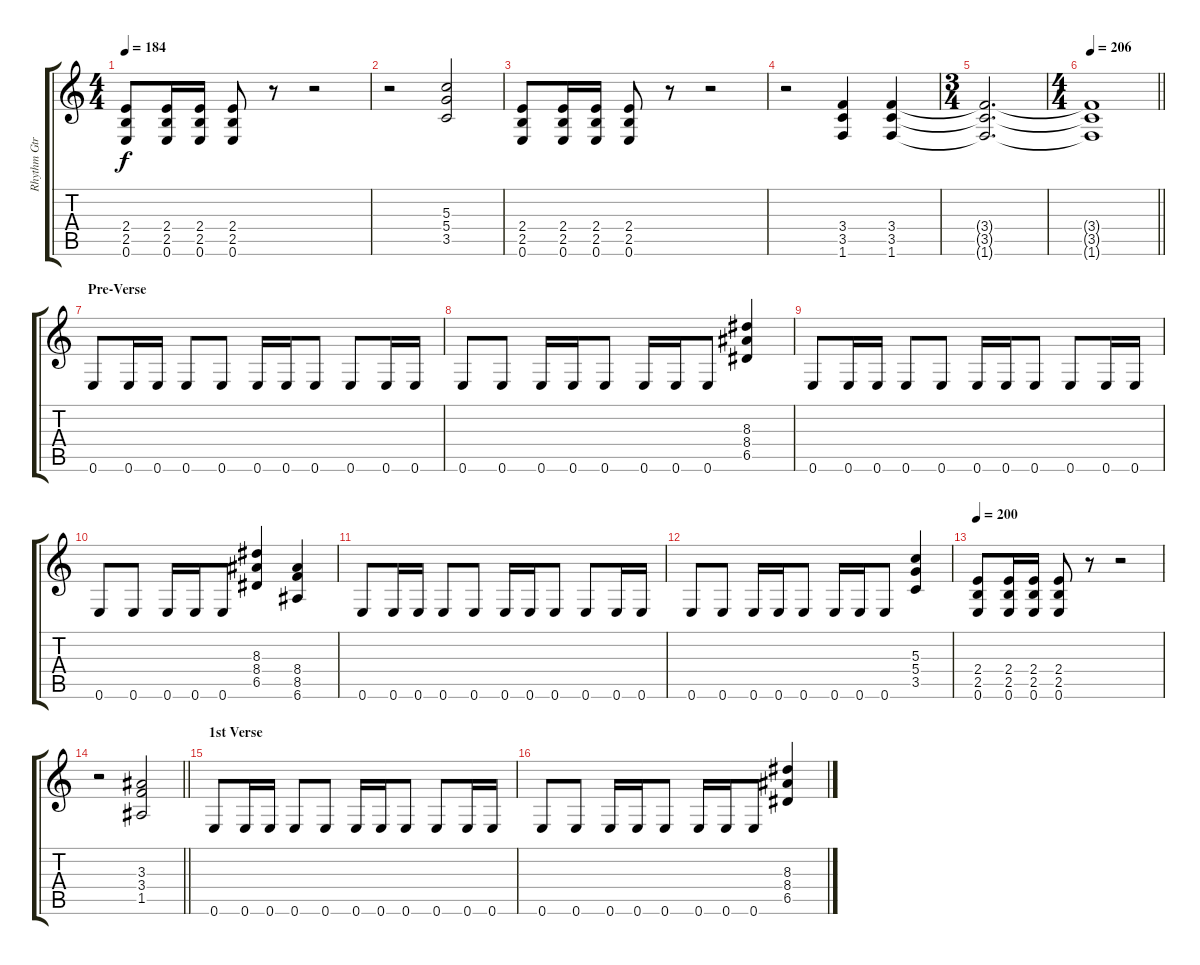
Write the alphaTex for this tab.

\track ("Rhythm Gtr. I" "Rhythm Gtr") {instrument overdrivenguitar}
\staff {score tabs}
\tuning (E4 B3 G3 D3 A2 E2) {hide}
\ts (4 4)
\tempo 184
\clef g2
\ks c
(2.4 2.5 0.6).8{dy f} (2.4 2.5 0.6).16 (2.4 2.5 0.6).16 (2.4 2.5 0.6).8 r.8 r.2 |
r.2 (5.3 5.4 3.5).2 |
(2.4 2.5 0.6).8 (2.4 2.5 0.6).16 (2.4 2.5 0.6).16 (2.4 2.5 0.6).8 r.8 r.2 |
r.2 (3.4 3.5 1.6).4 (3.4 3.5 1.6).4 |
\ts (3 4)
(3.4{t} 3.5{t} 1.6{t}).2{d} |
\ts (4 4)
\tempo 206
\barLineRight lightlight
(3.4{t} 3.5{t} 1.6{t}).1 |
\section ("" "Pre-Verse")
0.6.8 0.6.16 0.6.16 0.6.8 0.6.8 0.6.16 0.6.16 0.6.8 0.6.8 0.6.16 0.6.16 |
0.6.8 0.6.8 0.6.16 0.6.16 0.6.8 0.6.16 0.6.16 0.6.8 (8.3 8.4 6.5).4 |
0.6.8 0.6.16 0.6.16 0.6.8 0.6.8 0.6.16 0.6.16 0.6.8 0.6.8 0.6.16 0.6.16 |
0.6.8 0.6.8 0.6.16 0.6.16 0.6.8 (8.3 8.4 6.5).4 (8.4 8.5 6.6).4 |
0.6.8 0.6.16 0.6.16 0.6.8 0.6.8 0.6.16 0.6.16 0.6.8 0.6.8 0.6.16 0.6.16 |
0.6.8 0.6.8 0.6.16 0.6.16 0.6.8 0.6.16 0.6.16 0.6.8 (5.3 5.4 3.5).4 |
\tempo 200
(2.4 2.5 0.6).8 (2.4 2.5 0.6).16 (2.4 2.5 0.6).16 (2.4 2.5 0.6).8 r.8 r.2 |
\barLineRight lightlight
r.2 (3.3 3.4 1.5).2 |
\section ("" "1st Verse")
0.6.8 0.6.16 0.6.16 0.6.8 0.6.8 0.6.16 0.6.16 0.6.8 0.6.8 0.6.16 0.6.16 |
0.6.8 0.6.8 0.6.16 0.6.16 0.6.8 0.6.16 0.6.16 0.6.8 (8.3 8.4 6.5).4
